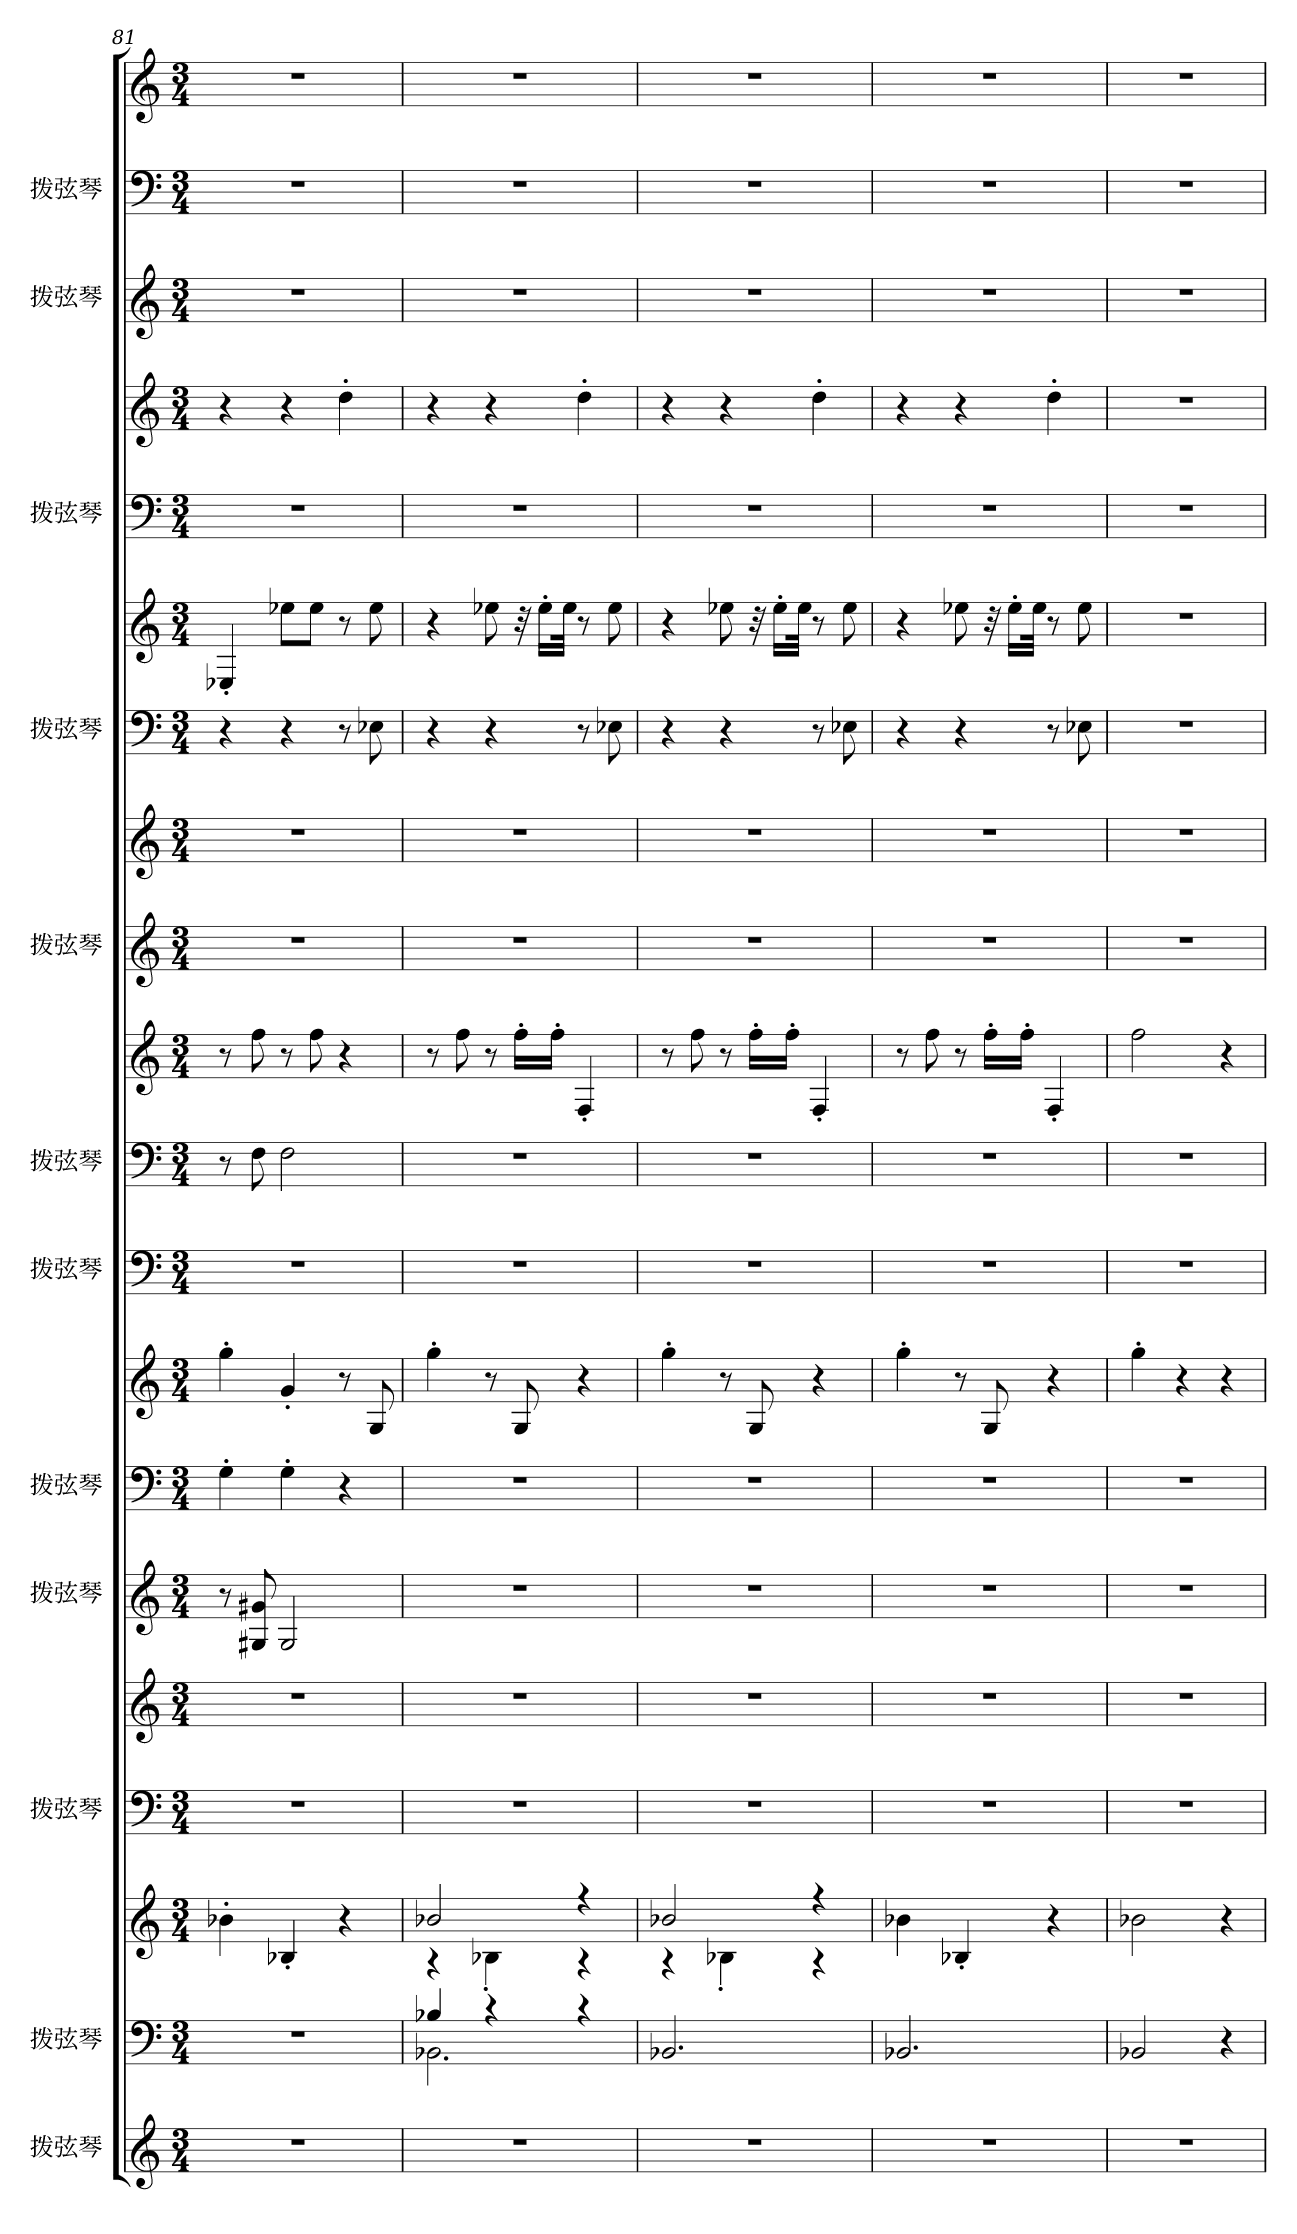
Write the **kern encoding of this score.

**kern	**kern	**kern	**kern	**kern	**kern	**kern	**kern	**kern	**kern	**kern	**kern	**kern	**kern	**kern	**kern	**kern	**kern	**kern	**kern
*part12	*part11	*part11	*part10	*part10	*part9	*part8	*part8	*part7	*part6	*part6	*part5	*part5	*part4	*part4	*part3	*part3	*part2	*part1	*part1
*staff20	*staff19	*staff18	*staff17	*staff16	*staff15	*staff14	*staff13	*staff12	*staff11	*staff10	*staff9	*staff8	*staff7	*staff6	*staff5	*staff4	*staff3	*staff2	*staff1
*I"拨弦琴	*I"拨弦琴	*	*I"拨弦琴	*	*I"拨弦琴	*I"拨弦琴	*	*I"拨弦琴	*I"拨弦琴	*	*I"拨弦琴	*	*I"拨弦琴	*	*I"拨弦琴	*	*I"拨弦琴	*I"拨弦琴	*
!!LO:PB:g=z
*clefG2	*clefF4	*clefG2	*clefF4	*clefG2	*clefG2	*clefF4	*clefG2	*clefF4	*clefF4	*clefG2	*clefG2	*clefG2	*clefF4	*clefG2	*clefF4	*clefG2	*clefG2	*clefF4	*clefG2
*k[]	*k[]	*k[]	*k[]	*k[]	*k[]	*k[]	*k[]	*k[]	*k[]	*k[]	*k[]	*k[]	*k[]	*k[]	*k[]	*k[]	*k[]	*k[]	*k[]
*M3/4	*M3/4	*M3/4	*M3/4	*M3/4	*M3/4	*M3/4	*M3/4	*M3/4	*M3/4	*M3/4	*M3/4	*M3/4	*M3/4	*M3/4	*M3/4	*M3/4	*M3/4	*M3/4	*M3/4
=81	=81	=81	=81	=81	=81	=81	=81	=81	=81	=81	=81	=81	=81	=81	=81	=81	=81	=81	=81
2.r	2.r	4b-X'\	2.r	2.r	8r	4G'\	4gg'\	2.r	8r	8r	2.r	2.r	4r	4E-X'/	2.r	4r	2.r	2.r	2.r
.	.	.	.	.	8G#X/ 8g#X/	.	.	.	8F\	8ff\	.	.	.	.	.	.	.	.	.
.	.	4B-X'/	.	.	2G#/	4G'\	4g'/	.	2F\	8r	.	.	4r	8ee-X\L	.	4r	.	.	.
.	.	.	.	.	.	.	.	.	.	8ff\	.	.	.	8ee-\J	.	.	.	.	.
.	.	4r	.	.	.	4r	8r	.	.	4r	.	.	8r	8r	.	4dd'\	.	.	.
.	.	.	.	.	.	.	8G/	.	.	.	.	.	8E-X\	8ee-\	.	.	.	.	.
=82	=82	=82	=82	=82	=82	=82	=82	=82	=82	=82	=82	=82	=82	=82	=82	=82	=82	=82	=82
*	*^	*^	*	*	*	*	*	*	*	*	*	*	*	*	*	*	*	*	*
2.r	4B-X/	2.BB-X\	2b-X/	4r	2.r	2.r	2.r	2.r	4gg'\	2.r	2.r	8r	2.r	2.r	4r	4r	2.r	4r	2.r	2.r	2.r
.	.	.	.	.	.	.	.	.	.	.	.	8ff\	.	.	.	.	.	.	.	.	.
.	4r	.	.	4B-X'\	.	.	.	.	8r	.	.	8r	.	.	4r	8ee-X\	.	4r	.	.	.
.	.	.	.	.	.	.	.	.	8G/	.	.	16ff'\LL	.	.	.	32r	.	.	.	.	.
.	.	.	.	.	.	.	.	.	.	.	.	.	.	.	.	16ee-'\LL	.	.	.	.	.
.	.	.	.	.	.	.	.	.	.	.	.	16ff'\JJ	.	.	.	.	.	.	.	.	.
.	.	.	.	.	.	.	.	.	.	.	.	.	.	.	.	32ee-\JJk	.	.	.	.	.
.	4r	.	4r	4r	.	.	.	.	4r	.	.	4F'/	.	.	8r	8r	.	4dd'\	.	.	.
.	.	.	.	.	.	.	.	.	.	.	.	.	.	.	8E-X\	8ee-\	.	.	.	.	.
*	*v	*v	*	*	*	*	*	*	*	*	*	*	*	*	*	*	*	*	*	*	*
=83	=83	=83	=83	=83	=83	=83	=83	=83	=83	=83	=83	=83	=83	=83	=83	=83	=83	=83	=83	=83
2.r	2.BB-X/	2b-X/	4r	2.r	2.r	2.r	2.r	4gg'\	2.r	2.r	8r	2.r	2.r	4r	4r	2.r	4r	2.r	2.r	2.r
.	.	.	.	.	.	.	.	.	.	.	8ff\	.	.	.	.	.	.	.	.	.
.	.	.	4B-X'\	.	.	.	.	8r	.	.	8r	.	.	4r	8ee-X\	.	4r	.	.	.
.	.	.	.	.	.	.	.	8G/	.	.	16ff'\LL	.	.	.	32r	.	.	.	.	.
.	.	.	.	.	.	.	.	.	.	.	.	.	.	.	16ee-'\LL	.	.	.	.	.
.	.	.	.	.	.	.	.	.	.	.	16ff'\JJ	.	.	.	.	.	.	.	.	.
.	.	.	.	.	.	.	.	.	.	.	.	.	.	.	32ee-\JJk	.	.	.	.	.
.	.	4r	4r	.	.	.	.	4r	.	.	4F'/	.	.	8r	8r	.	4dd'\	.	.	.
.	.	.	.	.	.	.	.	.	.	.	.	.	.	8E-X\	8ee-\	.	.	.	.	.
*	*	*v	*v	*	*	*	*	*	*	*	*	*	*	*	*	*	*	*	*	*
=84	=84	=84	=84	=84	=84	=84	=84	=84	=84	=84	=84	=84	=84	=84	=84	=84	=84	=84	=84
2.r	2.BB-X/	4b-X\	2.r	2.r	2.r	2.r	4gg'\	2.r	2.r	8r	2.r	2.r	4r	4r	2.r	4r	2.r	2.r	2.r
.	.	.	.	.	.	.	.	.	.	8ff\	.	.	.	.	.	.	.	.	.
.	.	4B-X'/	.	.	.	.	8r	.	.	8r	.	.	4r	8ee-X\	.	4r	.	.	.
.	.	.	.	.	.	.	8G/	.	.	16ff'\LL	.	.	.	32r	.	.	.	.	.
.	.	.	.	.	.	.	.	.	.	.	.	.	.	16ee-'\LL	.	.	.	.	.
.	.	.	.	.	.	.	.	.	.	16ff'\JJ	.	.	.	.	.	.	.	.	.
.	.	.	.	.	.	.	.	.	.	.	.	.	.	32ee-\JJk	.	.	.	.	.
.	.	4r	.	.	.	.	4r	.	.	4F'/	.	.	8r	8r	.	4dd'\	.	.	.
.	.	.	.	.	.	.	.	.	.	.	.	.	8E-X\	8ee-\	.	.	.	.	.
=85	=85	=85	=85	=85	=85	=85	=85	=85	=85	=85	=85	=85	=85	=85	=85	=85	=85	=85	=85
2.r	2BB-X/	2b-X\	2.r	2.r	2.r	2.r	4gg'\	2.r	2.r	2ff\	2.r	2.r	2.r	2.r	2.r	2.r	2.r	2.r	2.r
.	.	.	.	.	.	.	4r	.	.	.	.	.	.	.	.	.	.	.	.
.	4r	4r	.	.	.	.	4r	.	.	4r	.	.	.	.	.	.	.	.	.
=	=	=	=	=	=	=	=	=	=	=	=	=	=	=	=	=	=	=	=
*-	*-	*-	*-	*-	*-	*-	*-	*-	*-	*-	*-	*-	*-	*-	*-	*-	*-	*-	*-
